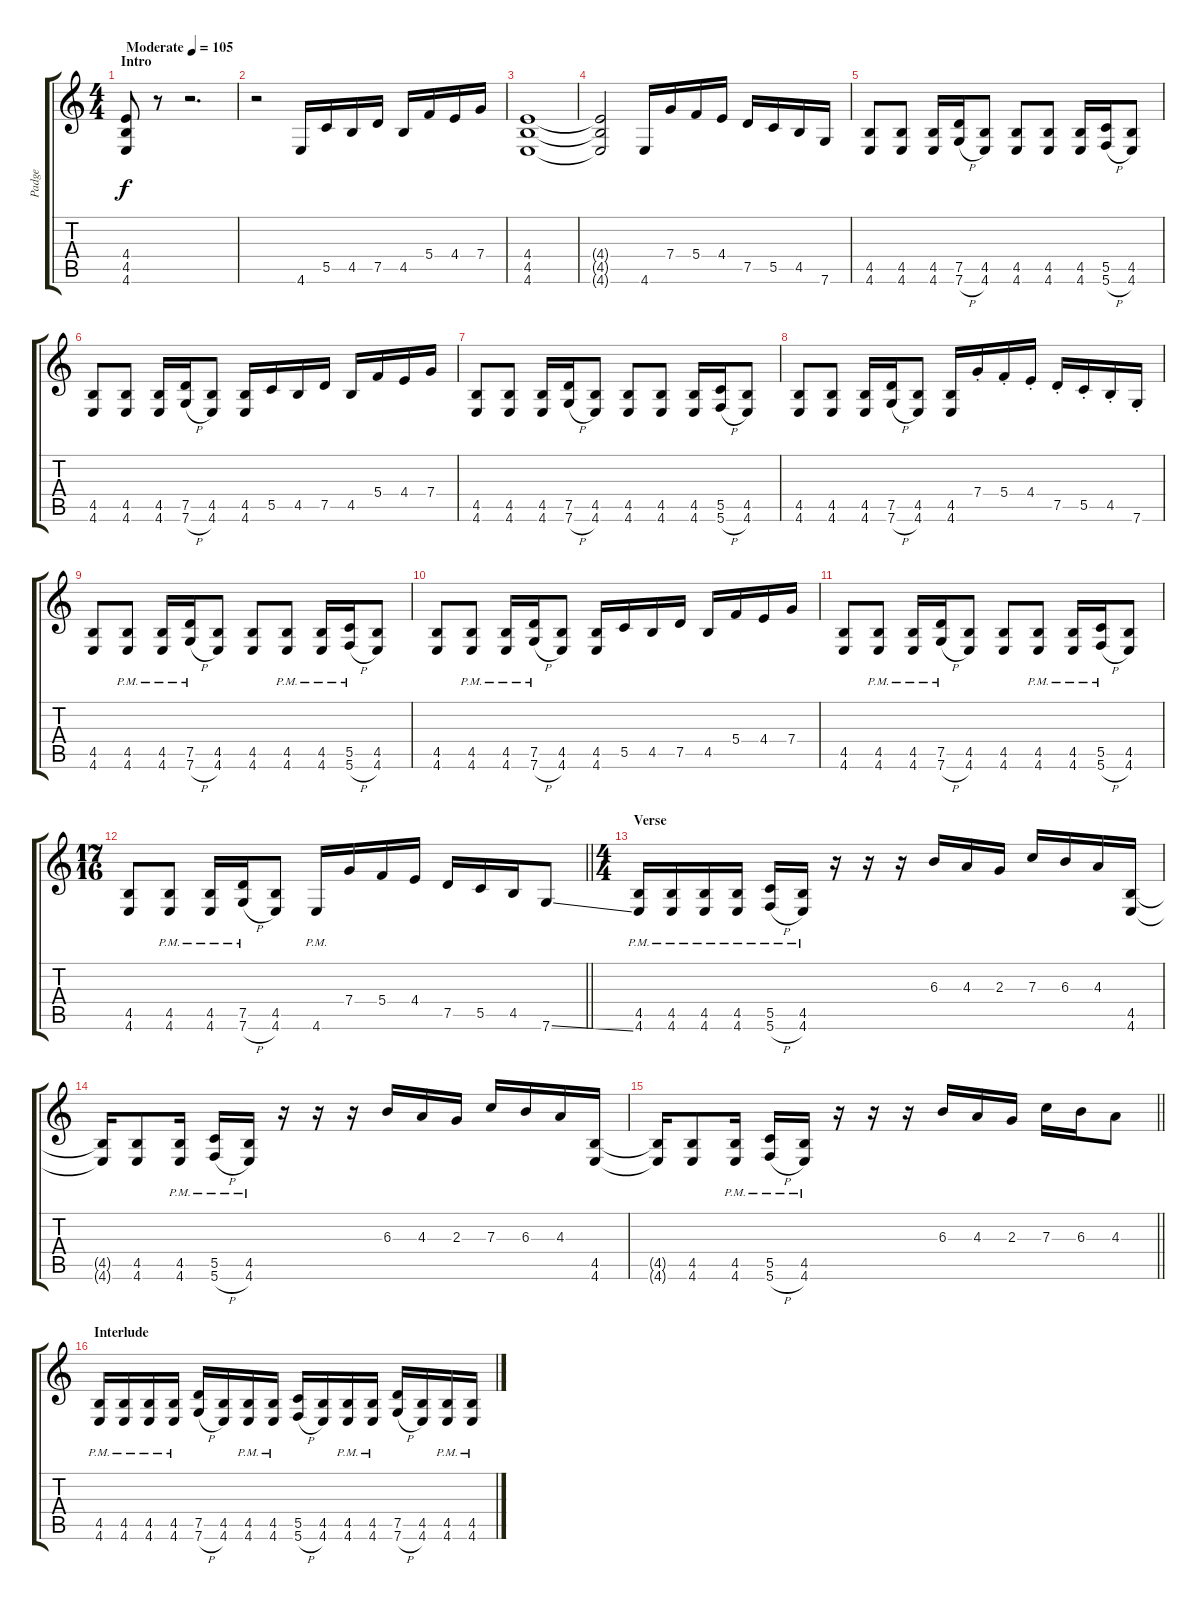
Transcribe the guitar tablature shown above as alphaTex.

\track ("Padge" "Padge") {instrument distortionguitar}
\staff {score tabs}
\tuning (D4 A3 F3 C3 G2 C2) {hide}
\ts (4 4)
\section ("" "Intro")
\tempo (105 "Moderate")
\clef g2
\ks c
(4.4 4.5 4.6).8{dy f instrument distortionguitar} r.8 r.2{d} |
r.2 4.6.16 5.5.16 4.5.16 7.5.16 4.5.16 5.4.16 4.4.16 7.4.16 |
(4.4 4.5 4.6).1{volume 9} |
(4.4{t} 4.5{t} 4.6{t}).2 4.6.16{volume 13} 7.4.16 5.4.16 4.4.16 7.5.16 5.5.16 4.5.16 7.6.16 |
(4.5 4.6).8 (4.5 4.6).8 (4.5 4.6).16 (7.5 7.6{h}).16 (4.5 4.6).8 (4.5 4.6).8 (4.5 4.6).8 (4.5 4.6).16 (5.5 5.6{h}).16 (4.5 4.6).8 |
(4.5 4.6).8 (4.5 4.6).8 (4.5 4.6).16 (7.5 7.6{h}).16 (4.5 4.6).8 (4.5 4.6).16 5.5.16 4.5.16 7.5.16 4.5.16 5.4.16 4.4.16 7.4.16 |
(4.5 4.6).8 (4.5 4.6).8 (4.5 4.6).16 (7.5 7.6{h}).16 (4.5 4.6).8 (4.5 4.6).8 (4.5 4.6).8 (4.5 4.6).16 (5.5 5.6{h}).16 (4.5 4.6).8 |
(4.5 4.6).8 (4.5 4.6).8 (4.5 4.6).16 (7.5 7.6{h}).16 (4.5 4.6).8 (4.5 4.6).16 7.4{st}.16 5.4{st}.16 4.4{st}.16 7.5{st}.16 5.5{st}.16 4.5{st}.16 7.6{st}.16 |
(4.5 4.6).8 (4.5{pm} 4.6{pm}).8 (4.5{pm} 4.6{pm}).16 (7.5{pm} 7.6{h pm}).16 (4.5 4.6).8 (4.5 4.6).8 (4.5{pm} 4.6{pm}).8 (4.5{pm} 4.6{pm}).16 (5.5{pm} 5.6{h pm}).16 (4.5 4.6).8 |
(4.5 4.6).8 (4.5{pm} 4.6{pm}).8 (4.5{pm} 4.6{pm}).16 (7.5{pm} 7.6{h pm}).16 (4.5 4.6).8 (4.5 4.6).16 5.5.16 4.5.16 7.5.16 4.5.16 5.4.16 4.4.16 7.4.16 |
(4.5 4.6).8 (4.5{pm} 4.6{pm}).8 (4.5{pm} 4.6{pm}).16 (7.5{pm} 7.6{h pm}).16 (4.5 4.6).8 (4.5 4.6).8 (4.5{pm} 4.6{pm}).8 (4.5{pm} 4.6{pm}).16 (5.5{pm} 5.6{h pm}).16 (4.5 4.6).8 |
\ts (17 16)
\barLineRight lightlight
(4.5 4.6).8 (4.5{pm} 4.6{pm}).8 (4.5{pm} 4.6{pm}).16 (7.5{pm} 7.6{h pm}).16 (4.5 4.6).8 4.6{pm}.16 7.4.16 5.4.16 4.4.16 7.5.16 5.5.16 4.5.16 7.6{ss}.8 |
\ts (4 4)
\section ("" "Verse")
(4.5{pm} 4.6{pm}).16 (4.5{pm} 4.6{pm}).16 (4.5{pm} 4.6{pm}).16 (4.5{pm} 4.6{pm}).16 (5.5{pm} 5.6{h pm}).16 (4.5{pm} 4.6{pm}).16 r.16 r.16 r.16 6.3.16 4.3.16 2.3.16 7.3.16 6.3.16 4.3.16 (4.5 4.6).16 |
(4.5{t} 4.6{t}).16 (4.5 4.6).8 (4.5{pm} 4.6{pm}).16 (5.5{pm} 5.6{h pm}).16 (4.5{pm} 4.6{pm}).16 r.16 r.16 r.16 6.3.16 4.3.16 2.3.16 7.3.16 6.3.16 4.3.16 (4.5 4.6).16 |
\barLineRight lightlight
(4.5{t} 4.6{t}).16 (4.5 4.6).8 (4.5{pm} 4.6{pm}).16 (5.5{pm} 5.6{h pm}).16 (4.5{pm} 4.6{pm}).16 r.16 r.16 r.16 6.3.16 4.3.16 2.3.16 7.3.16 6.3.16 4.3.8 |
\section ("" "Interlude")
(4.5{pm} 4.6{pm}).16 (4.5{pm} 4.6{pm}).16 (4.5{pm} 4.6{pm}).16 (4.5{pm} 4.6{pm}).16 (7.5 7.6{h}).16 (4.5 4.6).16 (4.5{pm} 4.6{pm}).16 (4.5{pm} 4.6{pm}).16 (5.5 5.6{h}).16 (4.5 4.6).16 (4.5{pm} 4.6{pm}).16 (4.5{pm} 4.6{pm}).16 (7.5 7.6{h}).16 (4.5 4.6).16 (4.5{pm} 4.6{pm}).16 (4.5{pm} 4.6{pm}).16
